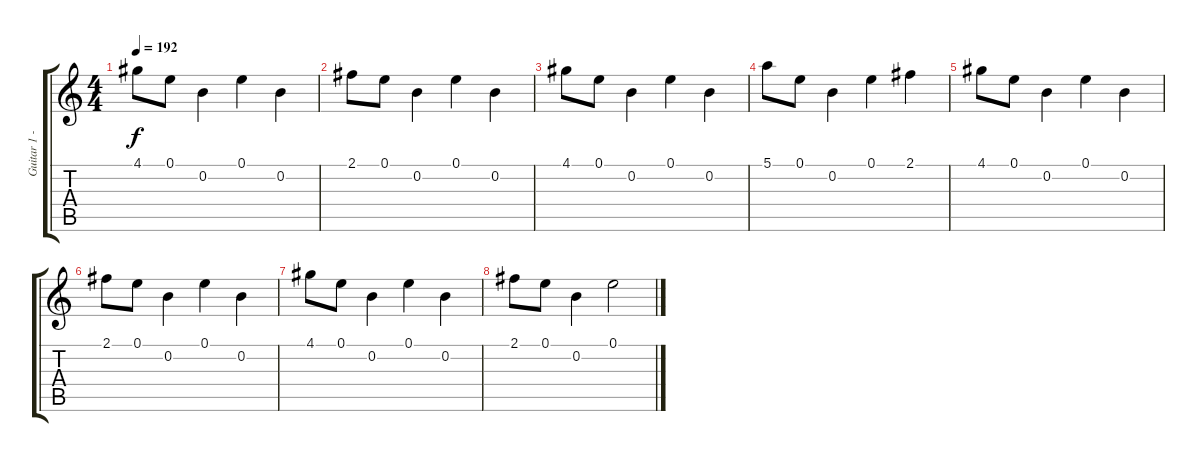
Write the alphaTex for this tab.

\track ("Guitar 1 - Distortion" "Guitar 1 -") {instrument distortionguitar}
\staff {score tabs}
\tuning (E4 B3 G3 D3 A2 E2) {hide}
\ts (4 4)
\tempo 192
\clef g2
\ks c
4.1.8{dy f} 0.1.8 0.2.4 0.1.4 0.2.4 |
2.1.8 0.1.8 0.2.4 0.1.4 0.2.4 |
4.1.8 0.1.8 0.2.4 0.1.4 0.2.4 |
5.1.8 0.1.8 0.2.4 0.1.4 2.1.4 |
4.1.8 0.1.8 0.2.4 0.1.4 0.2.4 |
2.1.8 0.1.8 0.2.4 0.1.4 0.2.4 |
4.1.8 0.1.8 0.2.4 0.1.4 0.2.4 |
2.1.8 0.1.8 0.2.4 0.1.2
